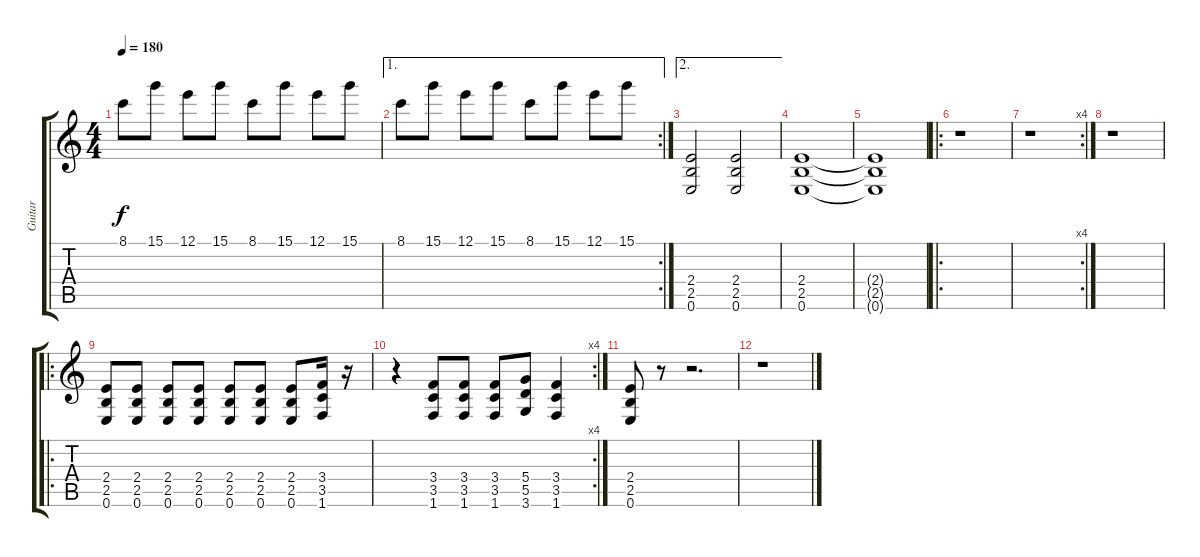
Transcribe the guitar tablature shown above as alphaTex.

\track ("Guitar" "Guitar") {instrument distortionguitar}
\staff {score tabs}
\tuning (E4 B3 G3 D3 A2 E2) {hide}
\ts (4 4)
\tempo 180
\clef g2
\ks c
8.1.8{dy f} 15.1.8 12.1.8 15.1.8 8.1.8 15.1.8 12.1.8 15.1.8 |
\ae 1
\rc 2
8.1.8 15.1.8 12.1.8 15.1.8 8.1.8 15.1.8 12.1.8 15.1.8 |
\ae 2
(2.4 2.5 0.6).2 (2.4 2.5 0.6).2 |
(2.4 2.5 0.6).1{volume 9} |
(2.4{t} 2.5{t} 0.6{t}).1{volume 0} |
\ro
r.1 |
\rc 4
r.1 |
r.1 |
\ro
(2.4 2.5 0.6).8{volume 13} (2.4 2.5 0.6).8 (2.4 2.5 0.6).8 (2.4 2.5 0.6).8 (2.4 2.5 0.6).8 (2.4 2.5 0.6).8 (2.4 2.5 0.6).8 (3.4 3.5 1.6).16 r.16 |
\rc 4
r.4 (3.4 3.5 1.6).8 (3.4 3.5 1.6).8 (3.4 3.5 1.6).8 (5.4 5.5 3.6).8 (3.4 3.5 1.6).4 |
(2.4 2.5 0.6).8 r.8 r.2{d} |
r.1
